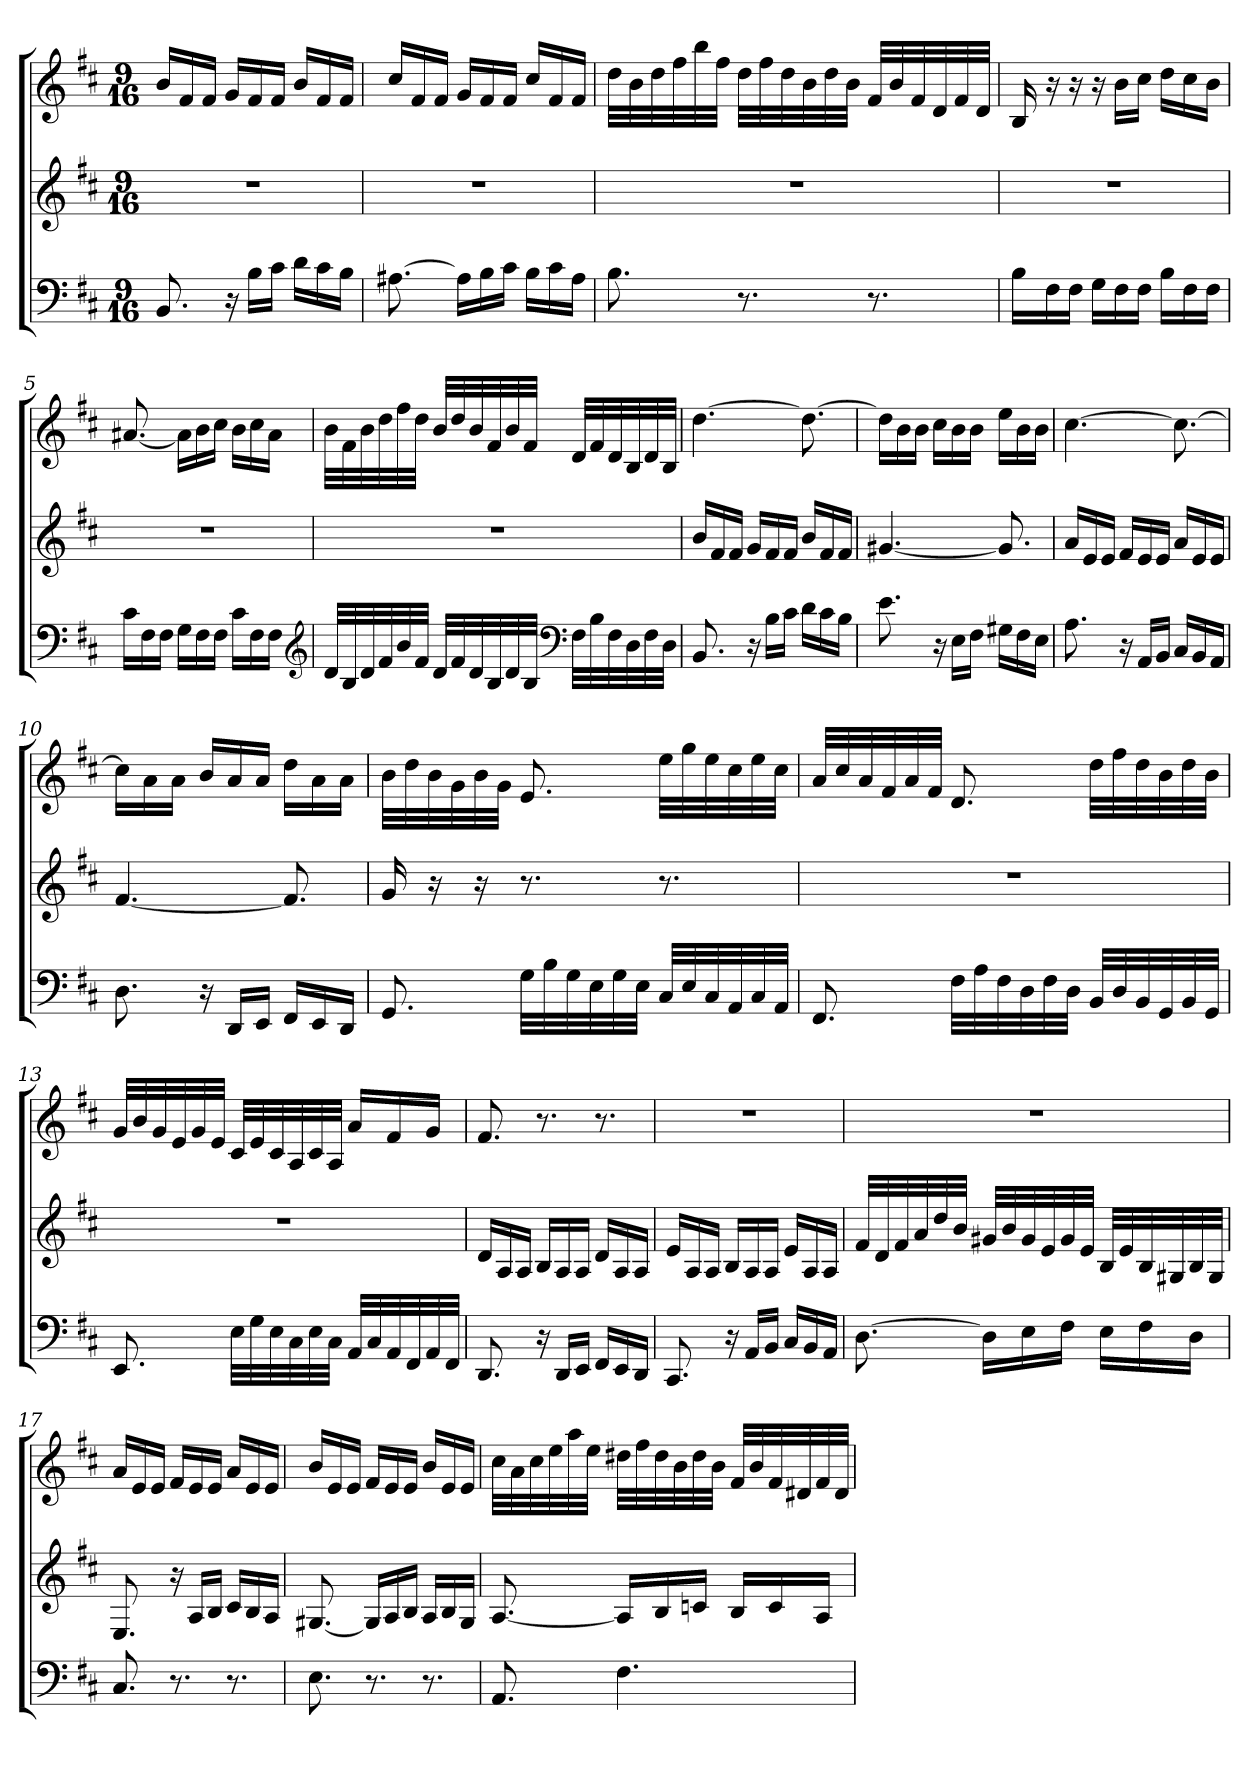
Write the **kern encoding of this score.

**kern	**kern	**kern
*part3	*part2	*part1
*staff3	*staff2	*staff1
*clefF4	*clefG2	*clefG2
*k[f#c#]	*k[f#c#]	*k[f#c#]
*b:	*b:	*b:
*M9/16	*M9/16	*M9/16
*MM63	*MM63	*MM63
=1	=1	=1
8.BB	16%9r	16bLL
.	.	16f#
.	.	16f#JJ
16r	.	16gLL
16BLL	.	16f#
16c#JJ	.	16f#JJ
16dLL	.	16bLL
16c#	.	16f#
16BJJ	.	16f#JJ
=2	=2	=2
[8.A#X	16%9r	16cc#LL
.	.	16f#
.	.	16f#JJ
16A#LL]	.	16gLL
16B	.	16f#
16c#JJ	.	16f#JJ
16BLL	.	16cc#LL
16c#	.	16f#
16A#JJ	.	16f#JJ
=3	=3	=3
8.B	16%9r	32ddLLL
.	.	32b
.	.	32dd
.	.	32ff#
.	.	32bb
.	.	32ff#JJJ
8.r	.	32ddLLL
.	.	32ff#
.	.	32dd
.	.	32b
.	.	32dd
.	.	32bJJJ
8.r	.	32f#LLL
.	.	32b
.	.	32f#
.	.	32d
.	.	32f#
.	.	32dJJJ
=4	=4	=4
16BLL	16%9r	16B
16F#	.	16r
16F#JJ	.	16r
16GLL	.	16r
16F#	.	16bLL
16F#JJ	.	16cc#JJ
16BLL	.	16ddLL
16F#	.	16cc#
16F#JJ	.	16bJJ
=5	=5	=5
16c#LL	16%9r	[8.a#X
16F#	.	.
16F#JJ	.	.
16GLL	.	16a#LL]
16F#	.	16b
16F#JJ	.	16cc#JJ
16c#LL	.	16bLL
16F#	.	16cc#
16F#JJ	.	16a#JJ
*clefG2	*	*
=6	=6	=6
32dLLL	16%9r	32bLLL
32B	.	32f#
32d	.	32b
32f#	.	32dd
32b	.	32ff#
32f#JJJ	.	32ddJJJ
32dLLL	.	32bLLL
32f#	.	32dd
32d	.	32b
32B	.	32f#
32d	.	32b
32BJJJ	.	32f#JJJ
*clefF4	*	*
32F#LLL	.	32dLLL
32B	.	32f#
32F#	.	32d
32D	.	32B
32F#	.	32d
32DJJJ	.	32BJJJ
=7	=7	=7
8.BB	16bLL	[4.dd
.	16f#	.
.	16f#JJ	.
16r	16gLL	.
16BLL	16f#	.
16c#JJ	16f#JJ	.
16dLL	16bLL	8.dd_
16c#	16f#	.
16BJJ	16f#JJ	.
=8	=8	=8
8.e	[4.g#X	16ddLL]
.	.	16b
.	.	16bJJ
16r	.	16cc#LL
16ELL	.	16b
16F#JJ	.	16bJJ
16G#XLL	8.g#]	16eeLL
16F#	.	16b
16EJJ	.	16bJJ
=9	=9	=9
8.A	16aLL	[4.cc#
.	16e	.
.	16eJJ	.
16r	16f#LL	.
16AALL	16e	.
16BBJJ	16eJJ	.
16C#LL	16aLL	8.cc#_
16BB	16e	.
16AAJJ	16eJJ	.
=10	=10	=10
8.D	[4.f#	16cc#LL]
.	.	16a
.	.	16aJJ
16r	.	16bLL
16DDLL	.	16a
16EEJJ	.	16aJJ
16FF#LL	8.f#]	16ddLL
16EE	.	16a
16DDJJ	.	16aJJ
=11	=11	=11
8.GG	16g	32bLLL
.	.	32dd
.	16r	32b
.	.	32g
.	16r	32b
.	.	32gJJJ
32GLLL	8.r	8.e
32B	.	.
32G	.	.
32E	.	.
32G	.	.
32EJJJ	.	.
32C#LLL	8.r	32eeLLL
32E	.	32gg
32C#	.	32ee
32AA	.	32cc#
32C#	.	32ee
32AAJJJ	.	32cc#JJJ
=12	=12	=12
8.FF#	16%9r	32aLLL
.	.	32cc#
.	.	32a
.	.	32f#
.	.	32a
.	.	32f#JJJ
32F#LLL	.	8.d
32A	.	.
32F#	.	.
32D	.	.
32F#	.	.
32DJJJ	.	.
32BBLLL	.	32ddLLL
32D	.	32ff#
32BB	.	32dd
32GG	.	32b
32BB	.	32dd
32GGJJJ	.	32bJJJ
=13	=13	=13
8.EE	16%9r	32gLLL
.	.	32b
.	.	32g
.	.	32e
.	.	32g
.	.	32eJJJ
32ELLL	.	32c#LLL
32G	.	32e
32E	.	32c#
32C#	.	32A
32E	.	32c#
32C#JJJ	.	32AJJJ
32AALLL	.	16aLL
32C#	.	.
32AA	.	16f#
32FF#	.	.
32AA	.	16gJJ
32FF#JJJ	.	.
=14	=14	=14
8.DD	16dLL	8.f#
.	16A	.
.	16AJJ	.
16r	16BLL	8.r
16DDLL	16A	.
16EEJJ	16AJJ	.
16FF#LL	16dLL	8.r
16EE	16A	.
16DDJJ	16AJJ	.
=15	=15	=15
8.CC#	16eLL	16%9r
.	16A	.
.	16AJJ	.
16r	16BLL	.
16AALL	16A	.
16BBJJ	16AJJ	.
16C#LL	16eLL	.
16BB	16A	.
16AAJJ	16AJJ	.
=16	=16	=16
[8.D	32f#LLL	16%9r
.	32d	.
.	32f#	.
.	32a	.
.	32dd	.
.	32bJJJ	.
16DLL]	32g#XLLL	.
.	32b	.
16E	32g#	.
.	32e	.
16F#JJ	32g#	.
.	32eJJJ	.
16ELL	32BLLL	.
.	32e	.
16F#	32B	.
.	32G#X	.
16DJJ	32B	.
.	32G#JJJ	.
=17	=17	=17
8.C#	8.E	16aLL
.	.	16e
.	.	16eJJ
8.r	16r	16f#LL
.	16ALL	16e
.	16BJJ	16eJJ
8.r	16c#LL	16aLL
.	16B	16e
.	16AJJ	16eJJ
=18	=18	=18
8.E	[8.G#X	16bLL
.	.	16e
.	.	16eJJ
8.r	16G#LL]	16f#LL
.	16A	16e
.	16BJJ	16eJJ
8.r	16ALL	16bLL
.	16B	16e
.	16G#JJ	16eJJ
=19	=19	=19
8.AA	[8.A	32cc#LLL
.	.	32a
.	.	32cc#
.	.	32ee
.	.	32aa
.	.	32eeJJJ
4.F#	16ALL]	32dd#XLLL
.	.	32ff#
.	16B	32dd#
.	.	32b
.	16cnJJ	32dd#
.	.	32bJJJ
.	16BLL	32f#LLL
.	.	32b
.	16c	32f#
.	.	32d#X
.	16AJJ	32f#
.	.	32d#JJJ
=	=	=
*-	*-	*-
